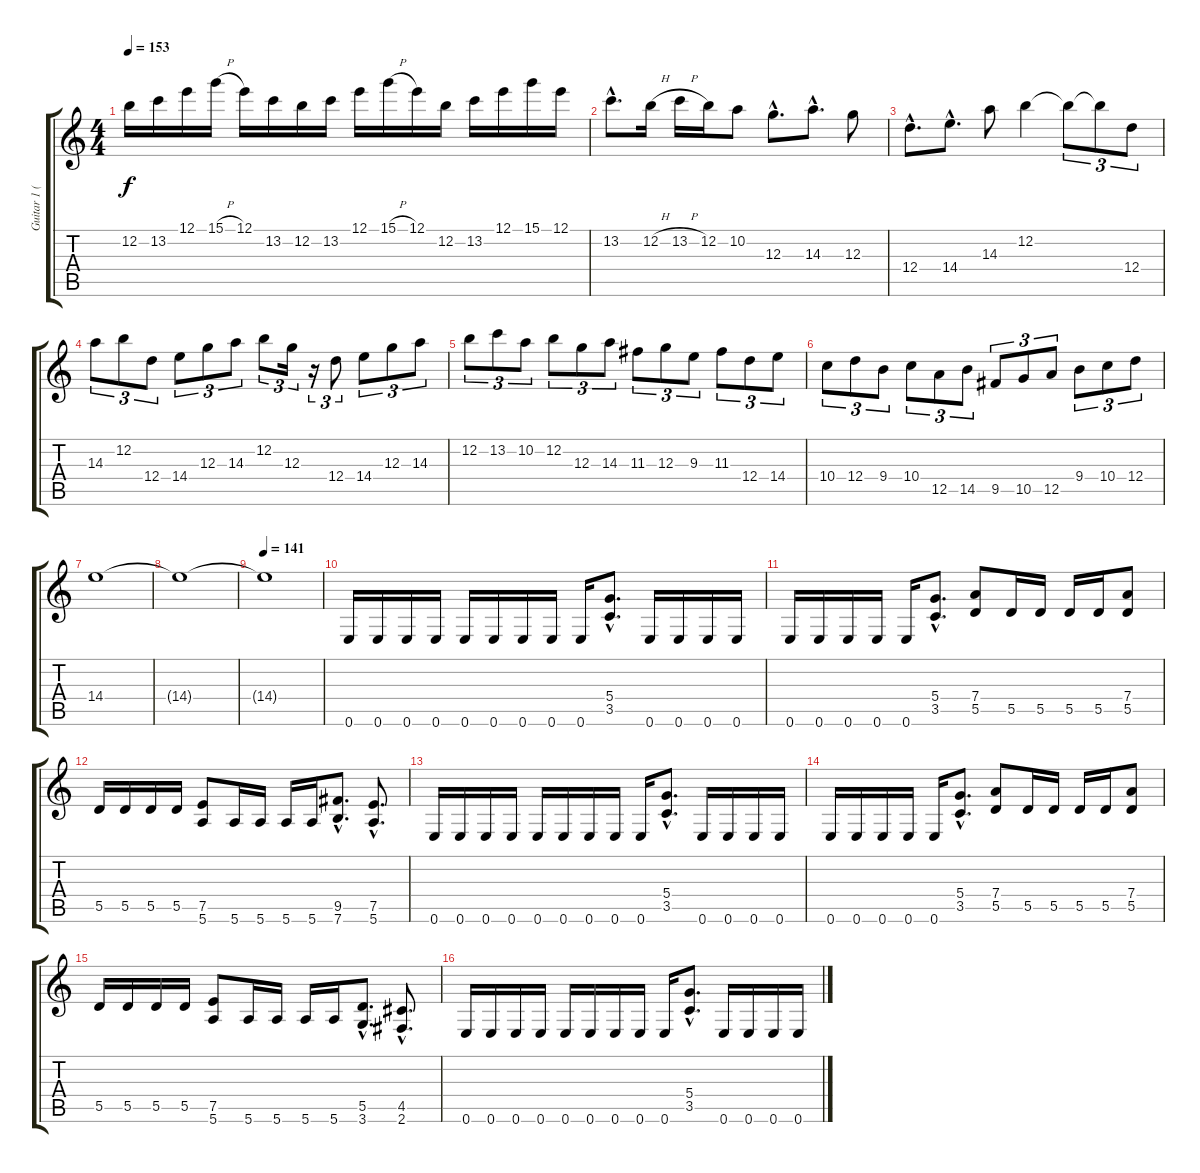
\track ("Guitar 1 (Lead)" "Guitar 1 (") {instrument distortionguitar}
\staff {score tabs}
\tuning (E4 B3 G3 D3 A2 E2) {hide}
\ts (4 4)
\tempo 153
\clef g2
\ks c
12.2.16{dy f} 13.2.16 12.1.16 15.1{h}.16 12.1.16 13.2.16 12.2.16 13.2.16 12.1.16 15.1{h}.16 12.1.16 12.2.16 13.2.16 12.1.16 15.1.16 12.1.16 |
13.2{hac}.8{d} 12.2{h}.16 13.2{h}.16 12.2.16 10.2.8 12.3{hac}.8{d} 14.3{hac}.8{d} 12.3.8 |
12.4{hac}.8{d} 14.4{hac}.8{d} 14.3.8 12.2.4 12.2{t}.8{tu (3 2)} 12.2{t}.8{tu (3 2)} 12.4.8{tu (3 2)} |
14.3.8{tu (3 2)} 12.2.8{tu (3 2)} 12.4.8{tu (3 2)} 14.4.8{tu (3 2)} 12.3.8{tu (3 2)} 14.3.8{tu (3 2)} 12.2.8{tu (3 2)} 12.3.16{tu (3 2)} r.16{tu (3 2)} 12.4.8{tu (3 2)} 14.4.8{tu (3 2)} 12.3.8{tu (3 2)} 14.3.8{tu (3 2)} |
12.2.8{tu (3 2)} 13.2.8{tu (3 2)} 10.2.8{tu (3 2)} 12.2.8{tu (3 2)} 12.3.8{tu (3 2)} 14.3.8{tu (3 2)} 11.3.8{tu (3 2)} 12.3.8{tu (3 2)} 9.3.8{tu (3 2)} 11.3.8{tu (3 2)} 12.4.8{tu (3 2)} 14.4.8{tu (3 2)} |
10.4.8{tu (3 2)} 12.4.8{tu (3 2)} 9.4.8{tu (3 2)} 10.4.8{tu (3 2)} 12.5.8{tu (3 2)} 14.5.8{tu (3 2)} 9.5.8{tu (3 2)} 10.5.8{tu (3 2)} 12.5.8{tu (3 2)} 9.4.8{tu (3 2)} 10.4.8{tu (3 2)} 12.4.8{tu (3 2) volume 16} |
14.4.1 |
14.4{t}.1 |
\tempo 141
14.4{t}.1 |
0.6.16{volume 16 balance 13 instrument distortionguitar} 0.6.16 0.6.16 0.6.16 0.6.16 0.6.16 0.6.16 0.6.16 0.6.16 (5.4{hac} 3.5{hac}).8{d} 0.6.16 0.6.16 0.6.16 0.6.16 |
0.6.16 0.6.16 0.6.16 0.6.16 0.6.16 (5.4{hac} 3.5{hac}).8{d} (7.4 5.5).8 5.5.16 5.5.16 5.5.16 5.5.16 (7.4 5.5).8 |
5.5.16 5.5.16 5.5.16 5.5.16 (7.5 5.6).8 5.6.16 5.6.16 5.6.16 5.6.16 (9.5{hac} 7.6{hac}).8{d} (7.5{hac} 5.6{hac}).8{d} |
0.6.16 0.6.16 0.6.16 0.6.16 0.6.16 0.6.16 0.6.16 0.6.16 0.6.16 (5.4{hac} 3.5{hac}).8{d} 0.6.16 0.6.16 0.6.16 0.6.16 |
0.6.16 0.6.16 0.6.16 0.6.16 0.6.16 (5.4{hac} 3.5{hac}).8{d} (7.4 5.5).8 5.5.16 5.5.16 5.5.16 5.5.16 (7.4 5.5).8 |
5.5.16 5.5.16 5.5.16 5.5.16 (7.5 5.6).8 5.6.16 5.6.16 5.6.16 5.6.16 (5.5{hac} 3.6{hac}).8{d} (4.5{hac} 2.6{hac}).8{d} |
0.6.16 0.6.16 0.6.16 0.6.16 0.6.16 0.6.16 0.6.16 0.6.16 0.6.16 (5.4{hac} 3.5{hac}).8{d} 0.6.16 0.6.16 0.6.16 0.6.16
